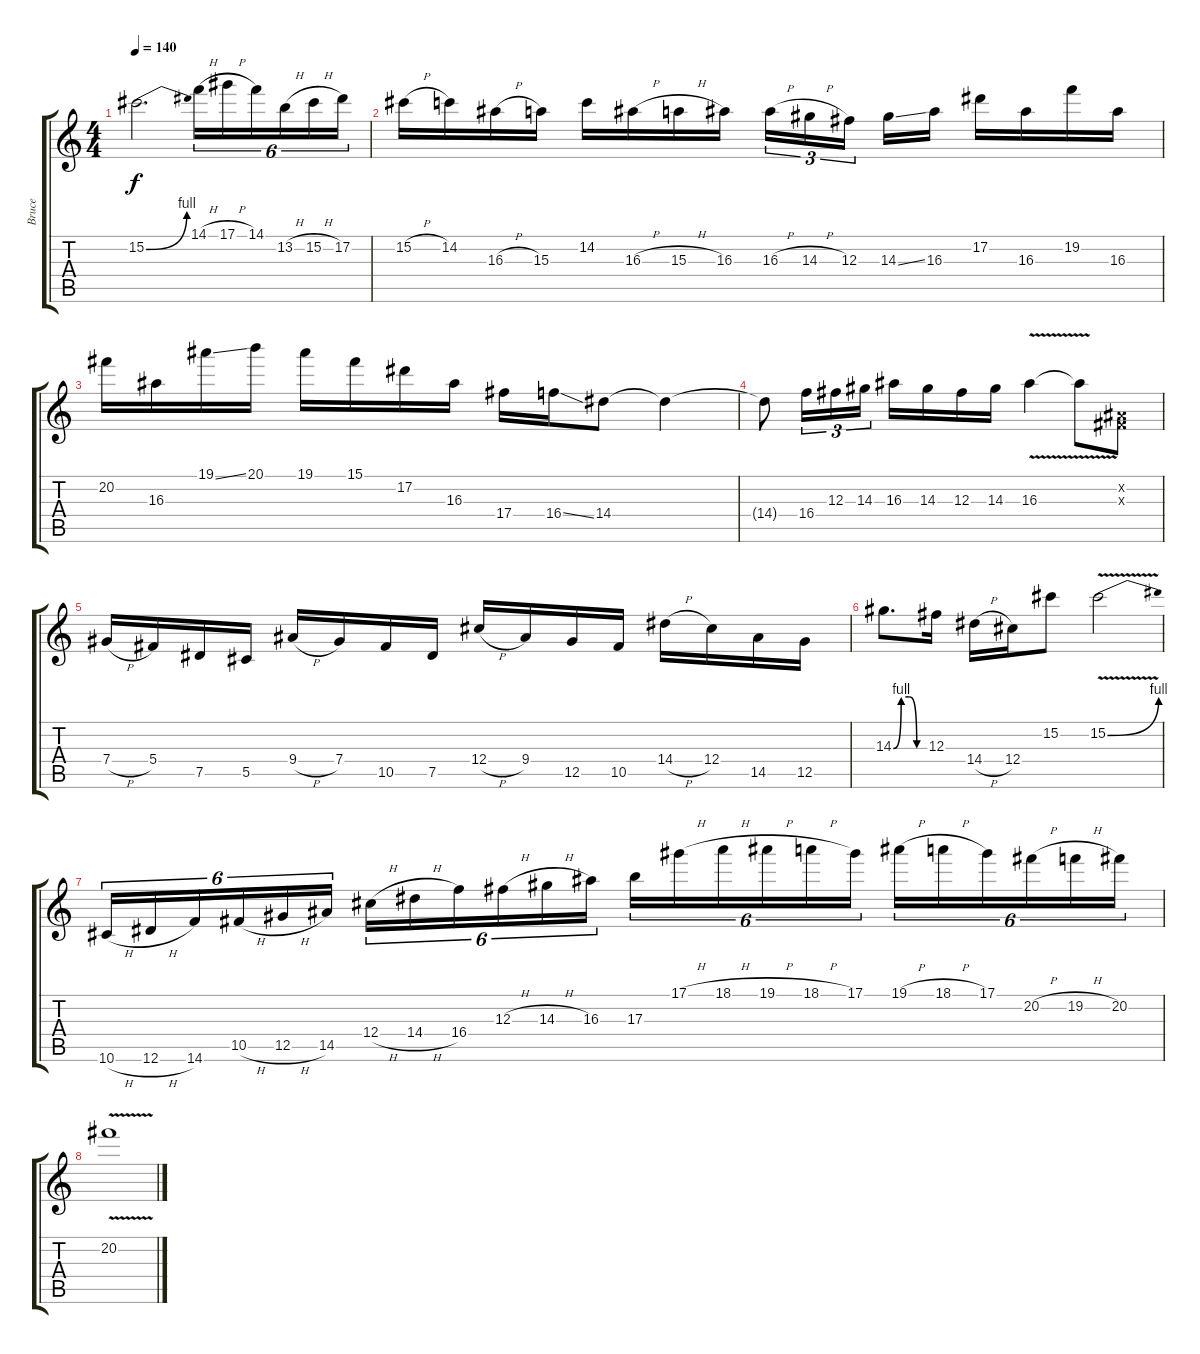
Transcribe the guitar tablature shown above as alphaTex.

\track ("Bruce" "Bruce") {instrument distortionguitar}
\staff {score tabs}
\tuning (Eb4 Bb3 Gb3 Db3 Ab2 Eb2) {hide}
\ts (4 4)
\tempo 140
\clef g2
\ks c
15.2{be (bend 0 0 60 4)}.2{d dy f} 14.1{h}.16{tu (6 4)} 17.1{h}.16{tu (6 4)} 14.1.16{tu (6 4)} 13.2{h}.16{tu (6 4)} 15.2{h}.16{tu (6 4)} 17.2.16{tu (6 4)} |
15.2{h}.16 14.2.16 16.3{h}.16 15.3.16 14.2.16 16.3{h}.16 15.3{h}.16 16.3.16 16.3{h}.16{tu (3 2)} 14.3{h}.16{tu (3 2)} 12.3.16{tu (3 2)} 14.3{ss}.16 16.3.16 17.2.16 16.3.16 19.2.16 16.3.16 |
20.2.16 16.3.16 19.1{ss}.16 20.1.16 19.1.16 15.1.16 17.2.16 16.3.16 17.4.16 16.4{ss}.16 14.4.8 14.4{t}.4 |
14.4{t}.8 16.4.16{tu (3 2)} 12.3.16{tu (3 2)} 14.3.16{tu (3 2)} 16.3.16 14.3.16 12.3.16 14.3.16 16.3{v}.4 16.3{t}.8 (0.2{x} 0.3{x}).8 |
7.4{h}.16 5.4.16 7.5.16 5.5.16 9.4{h}.16 7.4.16 10.5.16 7.5.16 12.4{h}.16 9.4.16 12.5.16 10.5.16 14.4{h}.16 12.4.16 14.5.16 12.5.16 |
14.3{be (custom 0 0 15 4 30 4 45 0 60 0)}.8{d} 12.3.16 14.4{h}.16 12.4.16 15.2.8 15.2{be (bend 0 0 60 4) v}.2 |
10.6{h}.16{tu (6 4)} 12.6{h}.16{tu (6 4)} 14.6.16{tu (6 4)} 10.5{h}.16{tu (6 4)} 12.5{h}.16{tu (6 4)} 14.5.16{tu (6 4)} 12.4{h}.16{tu (6 4)} 14.4{h}.16{tu (6 4)} 16.4.16{tu (6 4)} 12.3{h}.16{tu (6 4)} 14.3{h}.16{tu (6 4)} 16.3.16{tu (6 4)} 17.3.16{tu (6 4)} 17.1{h}.16{tu (6 4)} 18.1{h}.16{tu (6 4)} 19.1{h}.16{tu (6 4)} 18.1{h}.16{tu (6 4)} 17.1.16{tu (6 4)} 19.1{h}.16{tu (6 4)} 18.1{h}.16{tu (6 4)} 17.1.16{tu (6 4)} 20.2{h}.16{tu (6 4)} 19.2{h}.16{tu (6 4)} 20.2.16{tu (6 4)} |
20.2{v}.1
